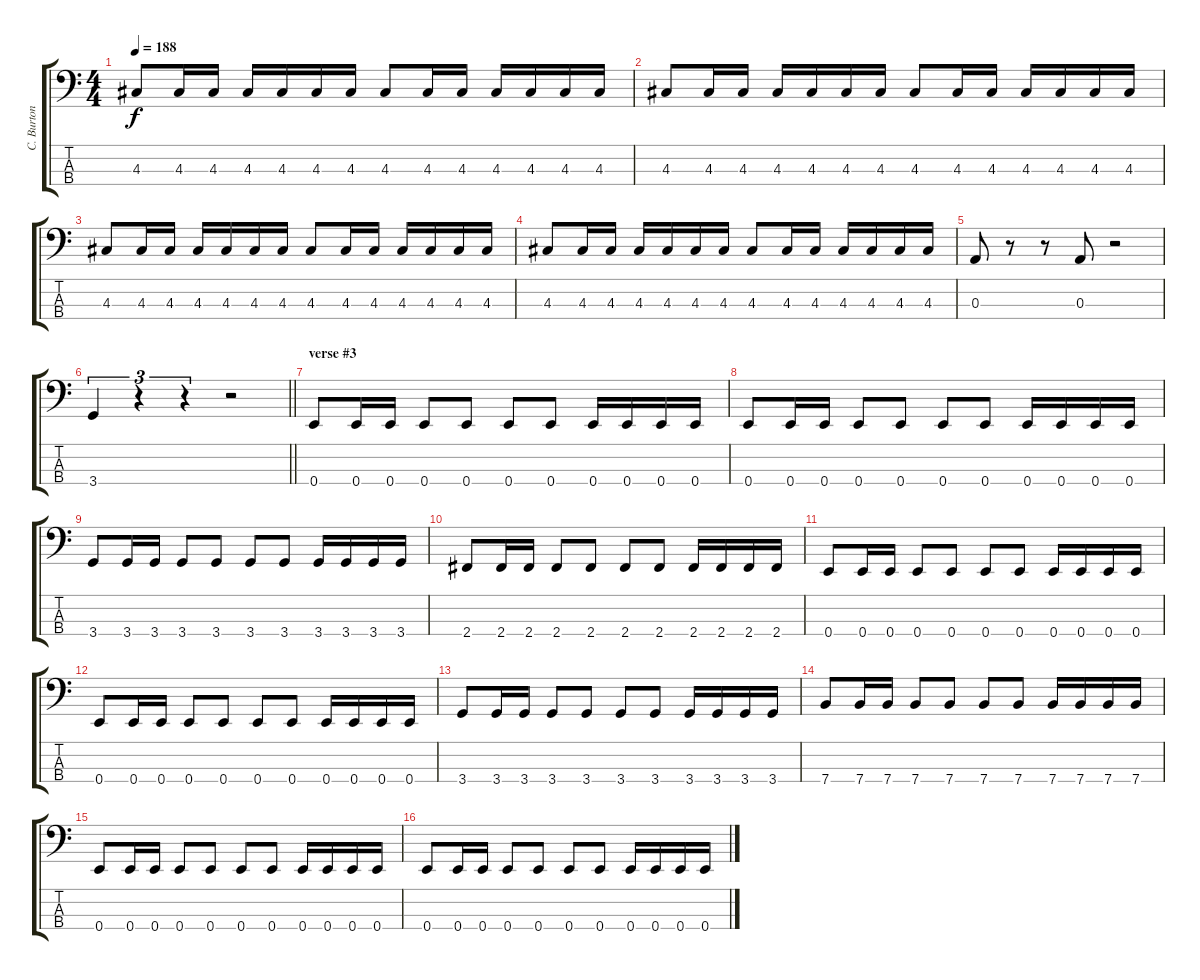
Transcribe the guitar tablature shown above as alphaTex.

\track ("C. Burton - Bass" "C. Burton ") {instrument electricbassfinger}
\staff {score tabs}
\tuning (G2 D2 A1 E1) {hide}
\ts (4 4)
\tempo 188
\clef f4
\ks c
4.3.8{dy f} 4.3.16 4.3.16 4.3.16 4.3.16 4.3.16 4.3.16 4.3.8 4.3.16 4.3.16 4.3.16 4.3.16 4.3.16 4.3.16 |
4.3.8 4.3.16 4.3.16 4.3.16 4.3.16 4.3.16 4.3.16 4.3.8 4.3.16 4.3.16 4.3.16 4.3.16 4.3.16 4.3.16 |
4.3.8 4.3.16 4.3.16 4.3.16 4.3.16 4.3.16 4.3.16 4.3.8 4.3.16 4.3.16 4.3.16 4.3.16 4.3.16 4.3.16 |
4.3.8 4.3.16 4.3.16 4.3.16 4.3.16 4.3.16 4.3.16 4.3.8 4.3.16 4.3.16 4.3.16 4.3.16 4.3.16 4.3.16 |
0.3.8 r.8 r.8 0.3.8 r.2 |
\barLineRight lightlight
3.4.4{tu (3 2)} r.4{tu (3 2)} r.4{tu (3 2)} r.2 |
\section ("" "verse #3")
0.4.8 0.4.16 0.4.16 0.4.8 0.4.8 0.4.8 0.4.8 0.4.16 0.4.16 0.4.16 0.4.16 |
0.4.8 0.4.16 0.4.16 0.4.8 0.4.8 0.4.8 0.4.8 0.4.16 0.4.16 0.4.16 0.4.16 |
3.4.8 3.4.16 3.4.16 3.4.8 3.4.8 3.4.8 3.4.8 3.4.16 3.4.16 3.4.16 3.4.16 |
2.4.8 2.4.16 2.4.16 2.4.8 2.4.8 2.4.8 2.4.8 2.4.16 2.4.16 2.4.16 2.4.16 |
0.4.8 0.4.16 0.4.16 0.4.8 0.4.8 0.4.8 0.4.8 0.4.16 0.4.16 0.4.16 0.4.16 |
0.4.8 0.4.16 0.4.16 0.4.8 0.4.8 0.4.8 0.4.8 0.4.16 0.4.16 0.4.16 0.4.16 |
3.4.8 3.4.16 3.4.16 3.4.8 3.4.8 3.4.8 3.4.8 3.4.16 3.4.16 3.4.16 3.4.16 |
7.4.8 7.4.16 7.4.16 7.4.8 7.4.8 7.4.8 7.4.8 7.4.16 7.4.16 7.4.16 7.4.16 |
0.4.8 0.4.16 0.4.16 0.4.8 0.4.8 0.4.8 0.4.8 0.4.16 0.4.16 0.4.16 0.4.16 |
0.4.8 0.4.16 0.4.16 0.4.8 0.4.8 0.4.8 0.4.8 0.4.16 0.4.16 0.4.16 0.4.16
